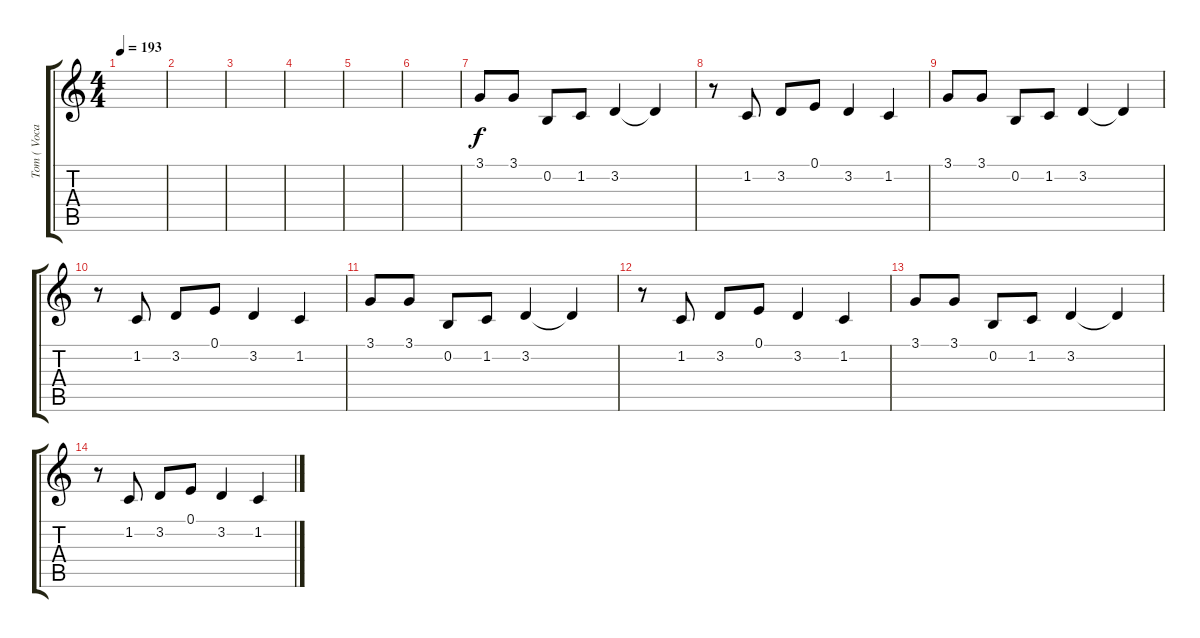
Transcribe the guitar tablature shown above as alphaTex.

\track ("Tom ( Vocals)" "Tom ( Voca") {instrument lead2sawtooth}
\staff {score tabs}
\tuning (E4 B3 G3 D3 A2 E2) {hide}
\ts (4 4)
\tempo 193
\clef g2
\ks c
|
|
|
|
|
|
3.1.8 3.1.8 0.2.8 1.2.8 3.2.4 3.2{t}.4 |
r.8 1.2.8 3.2.8 0.1.8 3.2.4 1.2.4 |
3.1.8 3.1.8 0.2.8 1.2.8 3.2.4 3.2{t}.4 |
r.8 1.2.8 3.2.8 0.1.8 3.2.4 1.2.4 |
3.1.8 3.1.8 0.2.8 1.2.8 3.2.4 3.2{t}.4 |
r.8 1.2.8 3.2.8 0.1.8 3.2.4 1.2.4 |
3.1.8 3.1.8 0.2.8 1.2.8 3.2.4 3.2{t}.4 |
r.8 1.2.8 3.2.8 0.1.8 3.2.4 1.2.4
